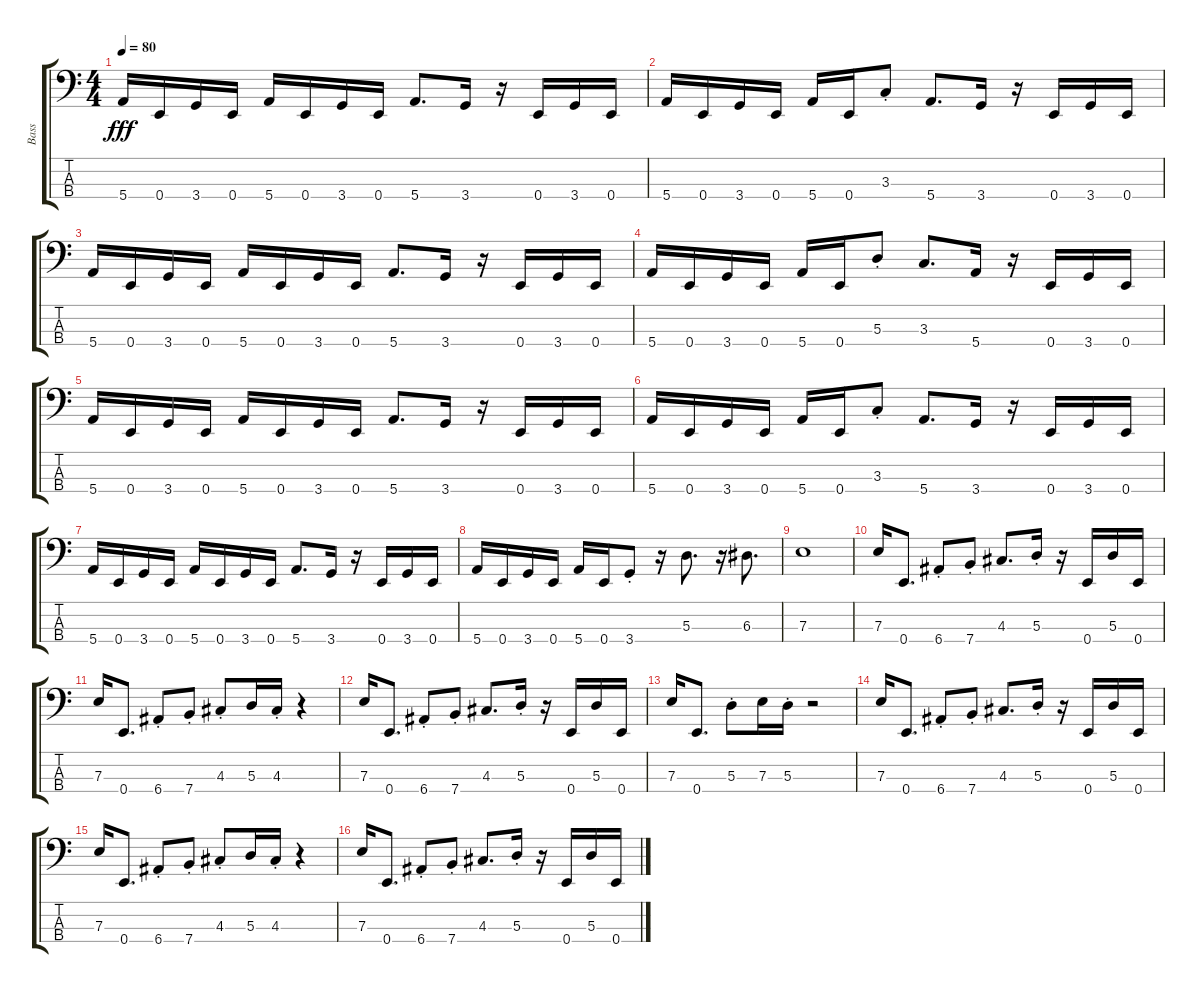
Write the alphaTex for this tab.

\track ("Bass" "Bass") {instrument electricbassfinger}
\staff {score tabs}
\tuning (G2 D2 A1 E1) {hide}
\ts (4 4)
\tempo 80
\clef f4
\ks c
5.4.16{dy fff} 0.4.16 3.4.16 0.4.16 5.4.16 0.4.16 3.4.16 0.4.16 5.4.8{d} 3.4.16 r.16 0.4.16 3.4.16 0.4.16 |
5.4.16 0.4.16 3.4.16 0.4.16 5.4.16 0.4.16 3.3{st}.8 5.4.8{d} 3.4.16 r.16 0.4.16 3.4.16 0.4.16 |
5.4.16 0.4.16 3.4.16 0.4.16 5.4.16 0.4.16 3.4.16 0.4.16 5.4.8{d} 3.4.16 r.16 0.4.16 3.4.16 0.4.16 |
5.4.16 0.4.16 3.4.16 0.4.16 5.4.16 0.4.16 5.3{st}.8 3.3.8{d} 5.4.16 r.16 0.4.16 3.4.16 0.4.16 |
5.4.16 0.4.16 3.4.16 0.4.16 5.4.16 0.4.16 3.4.16 0.4.16 5.4.8{d} 3.4.16 r.16 0.4.16 3.4.16 0.4.16 |
5.4.16 0.4.16 3.4.16 0.4.16 5.4.16 0.4.16 3.3{st}.8 5.4.8{d} 3.4.16 r.16 0.4.16 3.4.16 0.4.16 |
5.4.16 0.4.16 3.4.16 0.4.16 5.4.16 0.4.16 3.4.16 0.4.16 5.4.8{d} 3.4.16 r.16 0.4.16 3.4.16 0.4.16 |
5.4.16 0.4.16 3.4.16 0.4.16 5.4.16 0.4.16 3.4{st}.8 r.16 5.3.8{d} r.16 6.3.8{d} |
7.3.1 |
7.3.16 0.4.8{d} 6.4{st}.8 7.4{st}.8 4.3.8{d} 5.3{st}.16 r.16 0.4.16 5.3.16 0.4.16 |
7.3.16 0.4.8{d} 6.4{st}.8 7.4{st}.8 4.3{st}.8 5.3.16 4.3{st}.16 r.4 |
7.3.16 0.4.8{d} 6.4{st}.8 7.4{st}.8 4.3.8{d} 5.3{st}.16 r.16 0.4.16 5.3.16 0.4.16 |
7.3.16 0.4.8{d} 5.3{st}.8 7.3.16 5.3{st}.16 r.2 |
7.3.16 0.4.8{d} 6.4{st}.8 7.4{st}.8 4.3.8{d} 5.3{st}.16 r.16 0.4.16 5.3.16 0.4.16 |
7.3.16 0.4.8{d} 6.4{st}.8 7.4{st}.8 4.3{st}.8 5.3.16 4.3{st}.16 r.4 |
7.3.16 0.4.8{d} 6.4{st}.8 7.4{st}.8 4.3.8{d} 5.3{st}.16 r.16 0.4.16 5.3.16 0.4.16
